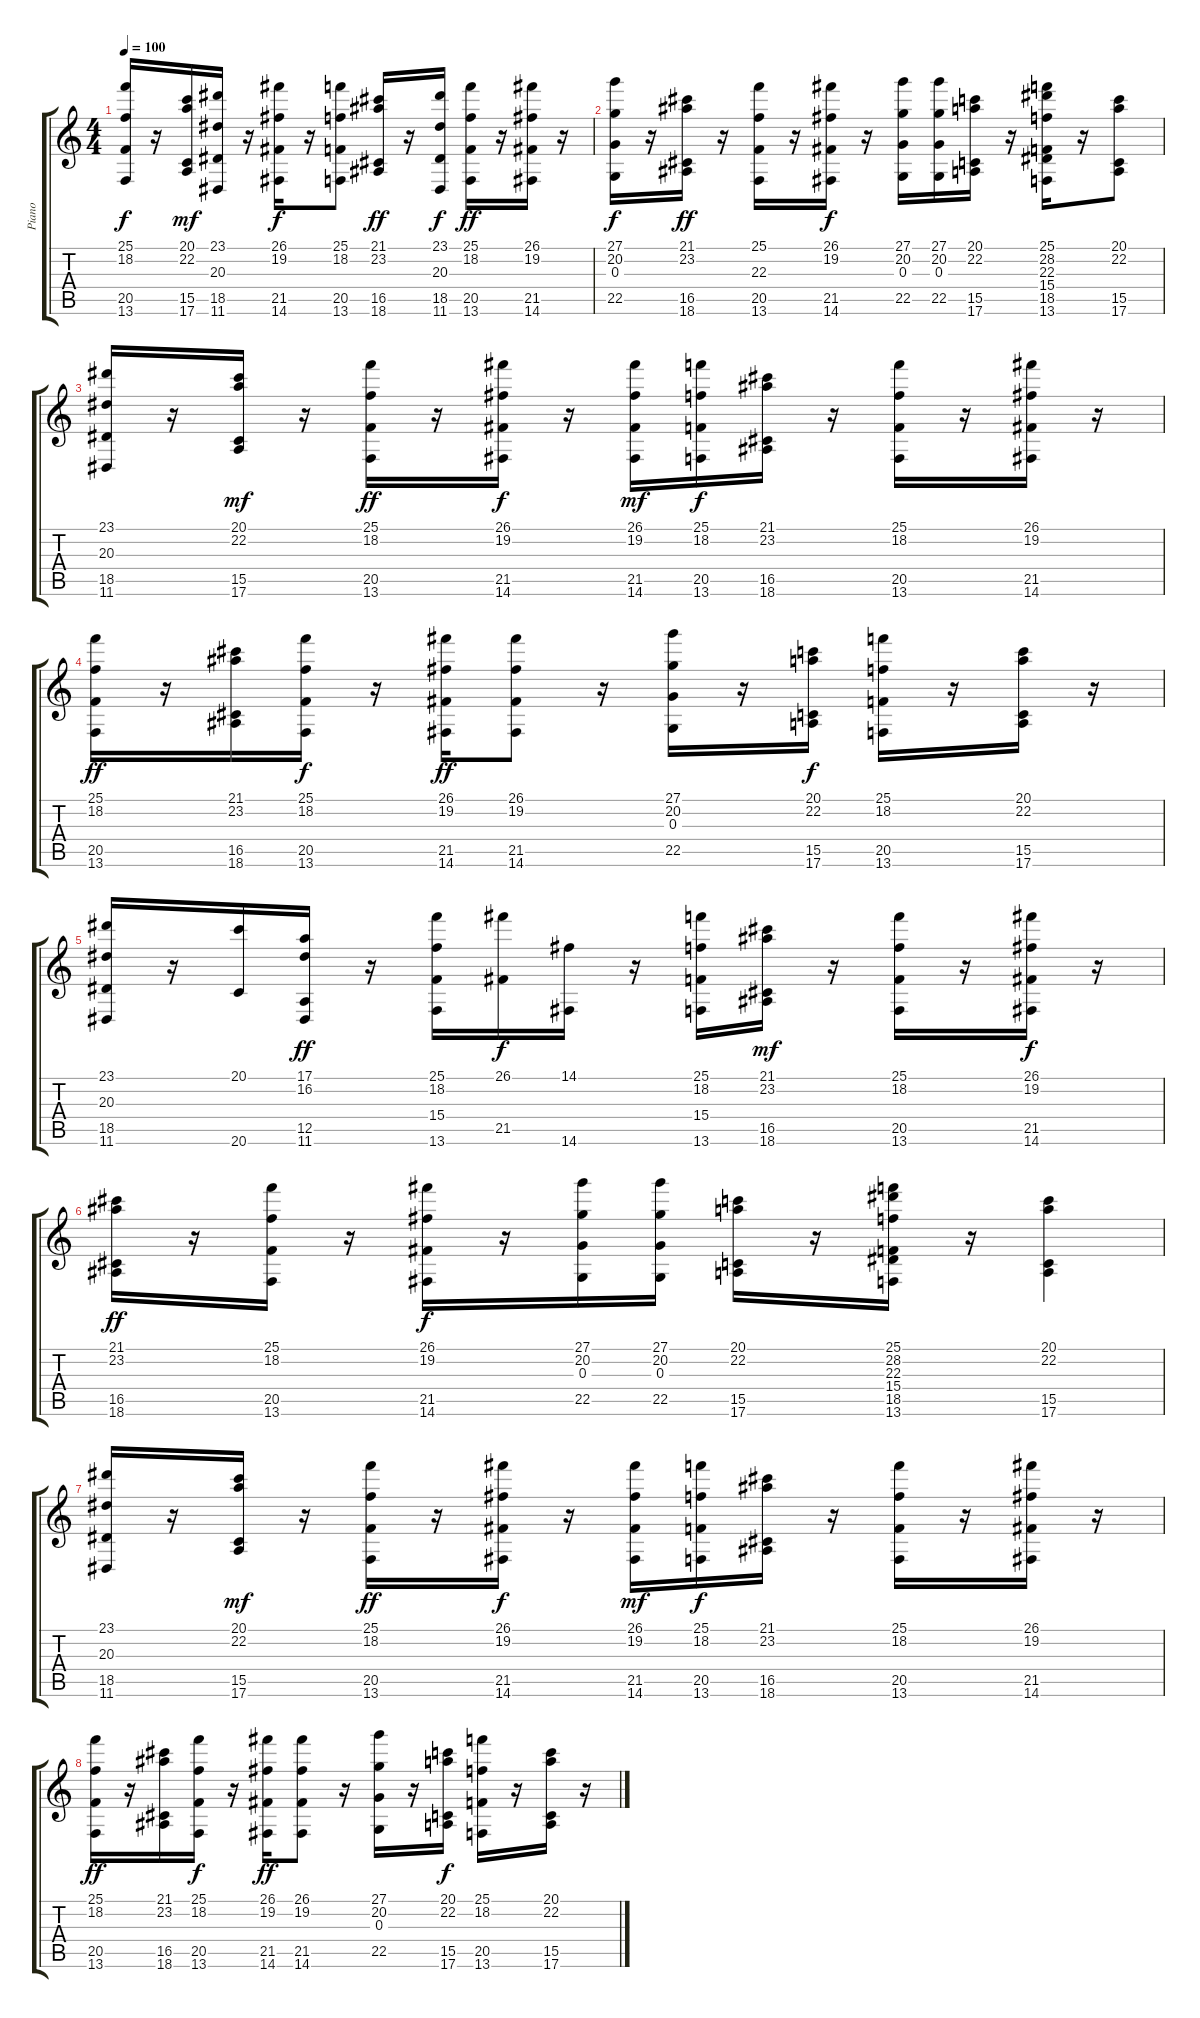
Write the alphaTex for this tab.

\track ("Piano" "Piano") {instrument acousticgrandpiano}
\staff {score tabs}
\tuning (E4 B3 G3 D3 A2 E2) {hide}
\ts (4 4)
\tempo 100
\clef g2
\ks c
(25.1 18.2 20.5 13.6).16{dy f} r.16 (20.1 22.2 15.5 17.6).16{dy mf} (23.1 20.3 18.5 11.6).16 r.16 (26.1 19.2 21.5 14.6).16{dy f} r.16 (25.1 18.2 20.5 13.6).8 (21.1 23.2 16.5 18.6).16{dy ff} r.16 (23.1 20.3 18.5 11.6).16{dy f} (25.1 18.2 20.5 13.6).16{dy ff} r.16 (26.1 19.2 21.5 14.6).16 r.16 |
(27.1 20.2 0.3 22.5).16{dy f} r.16 (21.1 23.2 16.5 18.6).16{dy ff} r.16 (25.1 22.3 20.5 13.6).16 r.16 (26.1 19.2 21.5 14.6).16{dy f} r.16 (27.1 20.2 0.3 22.5).16 (27.1 20.2 0.3 22.5).16 (20.1 22.2 15.5 17.6).16 r.16 (25.1 28.2 22.3 15.4 18.5 13.6).16 r.16 (20.1 22.2 15.5 17.6).8 |
(23.1 20.3 18.5 11.6).16 r.16 (20.1 22.2 15.5 17.6).16{dy mf} r.16 (25.1 18.2 20.5 13.6).16{dy ff} r.16 (26.1 19.2 21.5 14.6).16{dy f} r.16 (26.1 19.2 21.5 14.6).16{dy mf} (25.1 18.2 20.5 13.6).16{dy f} (21.1 23.2 16.5 18.6).16 r.16 (25.1 18.2 20.5 13.6).16 r.16 (26.1 19.2 21.5 14.6).16 r.16 |
(25.1 18.2 20.5 13.6).16{dy ff} r.16 (21.1 23.2 16.5 18.6).16 (25.1 18.2 20.5 13.6).16{dy f} r.16 (26.1 19.2 21.5 14.6).16{dy ff} (26.1 19.2 21.5 14.6).8 r.16 (27.1 20.2 0.3 22.5).16 r.16 (20.1 22.2 15.5 17.6).16{dy f} (25.1 18.2 20.5 13.6).16 r.16 (20.1 22.2 15.5 17.6).16 r.16 |
(23.1 20.3 18.5 11.6).16 r.16 (20.1 20.6).16 (17.1 16.2 12.5 11.6).16{dy ff} r.16 (25.1 18.2 15.4 13.6).16 (26.1 21.5).16{dy f} (14.1 14.6).16 r.16 (25.1 18.2 15.4 13.6).16 (21.1 23.2 16.5 18.6).16{dy mf} r.16 (25.1 18.2 20.5 13.6).16 r.16 (26.1 19.2 21.5 14.6).16{dy f} r.16 |
(21.1 23.2 16.5 18.6).16{dy ff} r.16 (25.1 18.2 20.5 13.6).16 r.16 (26.1 19.2 21.5 14.6).16{dy f} r.16 (27.1 20.2 0.3 22.5).16 (27.1 20.2 0.3 22.5).16 (20.1 22.2 15.5 17.6).16 r.16 (25.1 28.2 22.3 15.4 18.5 13.6).16 r.16 (20.1 22.2 15.5 17.6).4 |
(23.1 20.3 18.5 11.6).16 r.16 (20.1 22.2 15.5 17.6).16{dy mf} r.16 (25.1 18.2 20.5 13.6).16{dy ff} r.16 (26.1 19.2 21.5 14.6).16{dy f} r.16 (26.1 19.2 21.5 14.6).16{dy mf} (25.1 18.2 20.5 13.6).16{dy f} (21.1 23.2 16.5 18.6).16 r.16 (25.1 18.2 20.5 13.6).16 r.16 (26.1 19.2 21.5 14.6).16 r.16 |
(25.1 18.2 20.5 13.6).16{dy ff} r.16 (21.1 23.2 16.5 18.6).16 (25.1 18.2 20.5 13.6).16{dy f} r.16 (26.1 19.2 21.5 14.6).16{dy ff} (26.1 19.2 21.5 14.6).8 r.16 (27.1 20.2 0.3 22.5).16 r.16 (20.1 22.2 15.5 17.6).16{dy f} (25.1 18.2 20.5 13.6).16 r.16 (20.1 22.2 15.5 17.6).16 r.16
